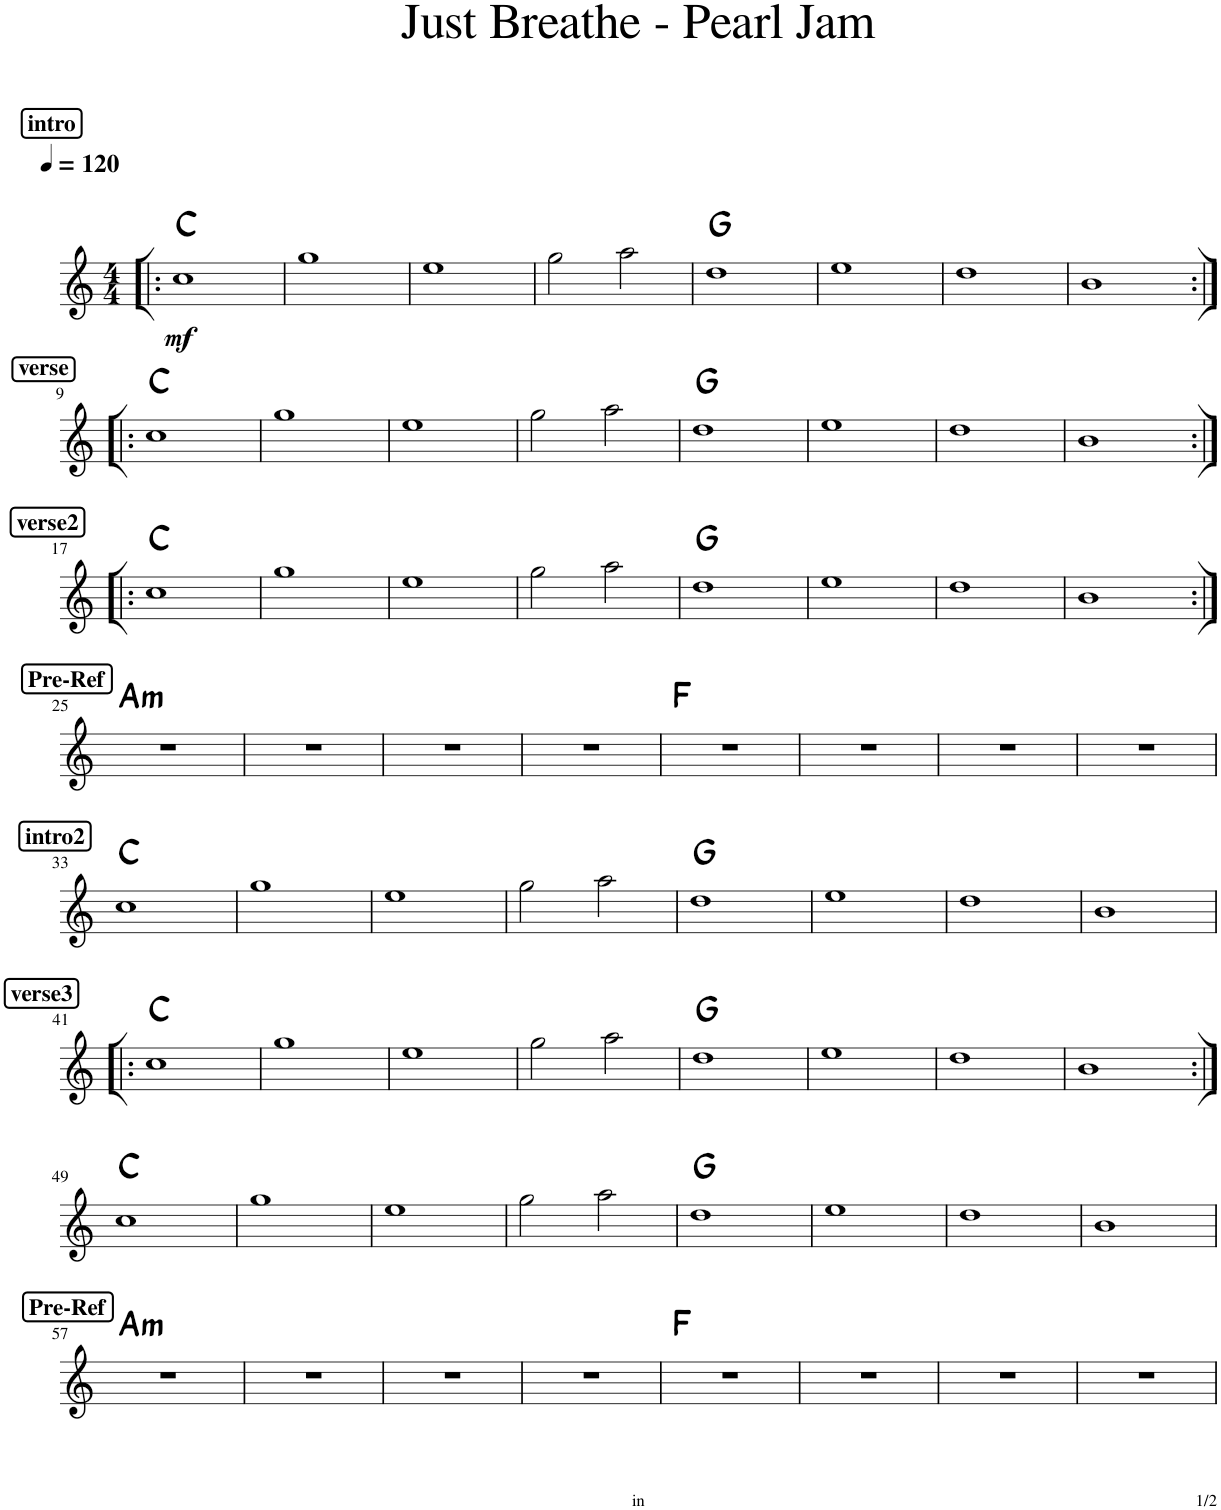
**kern	**dynam	**harte
*part1	*part1	*part1
*staff1	*staff1	*
*I"Guitare	*	*
*I'Guit.	*	*
*clefG2	*	*
*Trd7c12	*	*
*k[]	*	*
*M4/4	*	*
*MM120	*	*
!!LO:REH:place=s1:a:B:cj:fs=11:t=intro
=1!|:	=1!|:	=1!|:
!	!LO:DY:b	!
1cc	mf	C:maj
=2	=2	=2
1gg	.	.
=3	=3	=3
1ee	.	.
=4	=4	=4
2gg\	.	.
2aa\	.	.
=5	=5	=5
1dd	.	G:maj
=6	=6	=6
1ee	.	.
=7	=7	=7
1dd	.	.
=8	=8	=8
1b	.	.
!!LO:LB:g=z
!!LO:REH:place=s1:a:B:cj:fs=11:t=verse
=9:|!|:	=9:|!|:	=9:|!|:
1cc	.	C:maj
=10	=10	=10
1gg	.	.
=11	=11	=11
1ee	.	.
=12	=12	=12
2gg\	.	.
2aa\	.	.
=13	=13	=13
1dd	.	G:maj
=14	=14	=14
1ee	.	.
=15	=15	=15
1dd	.	.
=16	=16	=16
1b	.	.
!!LO:LB:g=z
!!LO:REH:place=s1:a:B:cj:fs=11:t=verse2
=17:|!|:	=17:|!|:	=17:|!|:
1cc	.	C:maj
=18	=18	=18
1gg	.	.
=19	=19	=19
1ee	.	.
=20	=20	=20
2gg\	.	.
2aa\	.	.
=21	=21	=21
1dd	.	G:maj
=22	=22	=22
1ee	.	.
=23	=23	=23
1dd	.	.
=24	=24	=24
1b	.	.
!!LO:LB:g=z
!!LO:REH:place=s1:a:B:cj:fs=11:t=Pre-Ref
=25:|!	=25:|!	=25:|!
!	!	!LO:H:kt=m
1r	.	A:min
=26	=26	=26
1r	.	.
=27	=27	=27
1r	.	.
=28	=28	=28
1r	.	.
=29	=29	=29
1r	.	F:maj
=30	=30	=30
1r	.	.
=31	=31	=31
1r	.	.
=32	=32	=32
1r	.	.
!!LO:LB:g=z
!!LO:REH:place=s1:a:B:cj:fs=11:t=intro2
=33	=33	=33
1cc	.	C:maj
=34	=34	=34
1gg	.	.
=35	=35	=35
1ee	.	.
=36	=36	=36
2gg\	.	.
2aa\	.	.
=37	=37	=37
1dd	.	G:maj
=38	=38	=38
1ee	.	.
=39	=39	=39
1dd	.	.
=40	=40	=40
1b	.	.
!!LO:LB:g=z
!!LO:REH:place=s1:a:B:cj:fs=11:t=verse3
=41!|:	=41!|:	=41!|:
1cc	.	C:maj
=42	=42	=42
1gg	.	.
=43	=43	=43
1ee	.	.
=44	=44	=44
2gg\	.	.
2aa\	.	.
=45	=45	=45
1dd	.	G:maj
=46	=46	=46
1ee	.	.
=47	=47	=47
1dd	.	.
=48	=48	=48
1b	.	.
!!LO:LB:g=z
=49:|!	=49:|!	=49:|!
1cc	.	C:maj
=50	=50	=50
1gg	.	.
=51	=51	=51
1ee	.	.
=52	=52	=52
2gg\	.	.
2aa\	.	.
=53	=53	=53
1dd	.	G:maj
=54	=54	=54
1ee	.	.
=55	=55	=55
1dd	.	.
=56	=56	=56
1b	.	.
!!LO:LB:g=z
!!LO:REH:place=s1:a:B:cj:fs=11:t=Pre-Ref
=57	=57	=57
!	!	!LO:H:kt=m
1r	.	A:min
=58	=58	=58
1r	.	.
=59	=59	=59
1r	.	.
=60	=60	=60
1r	.	.
=61	=61	=61
1r	.	F:maj
=62	=62	=62
1r	.	.
=63	=63	=63
1r	.	.
=64	=64	=64
1r	.	.
=	=	=
*-	*-	*-
